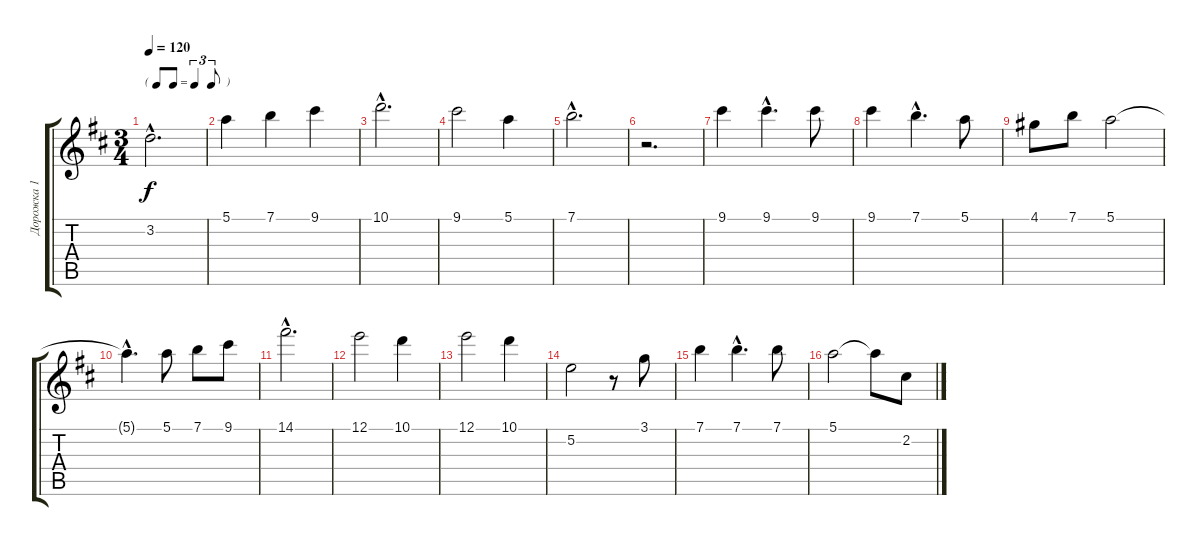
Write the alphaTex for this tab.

\track ("Дорожка 1" "Дорожка 1") {instrument acousticguitarnylon}
\staff {score tabs}
\tuning (E4 B3 G3 D3 A2 E2) {hide}
\ts (3 4)
\tf triplet8th
\tempo 120
\clef g2
\ks d
3.2{hac}.2{d dy f} |
5.1.4 7.1.4 9.1.4 |
10.1{hac}.2{d} |
9.1.2 5.1.4 |
7.1{hac}.2{d} |
r.2{d} |
9.1.4 9.1{hac}.4{d} 9.1.8 |
9.1.4 7.1{hac}.4{d} 5.1.8 |
4.1.8 7.1.8 5.1.2 |
5.1{hac t}.4{d} 5.1.8 7.1.8 9.1.8 |
14.1{hac}.2{d} |
12.1.2 10.1.4 |
12.1.2 10.1.4 |
5.2.2 r.8 3.1.8 |
7.1.4 7.1{hac}.4{d} 7.1.8 |
5.1.2 5.1{t}.8 2.2.8
